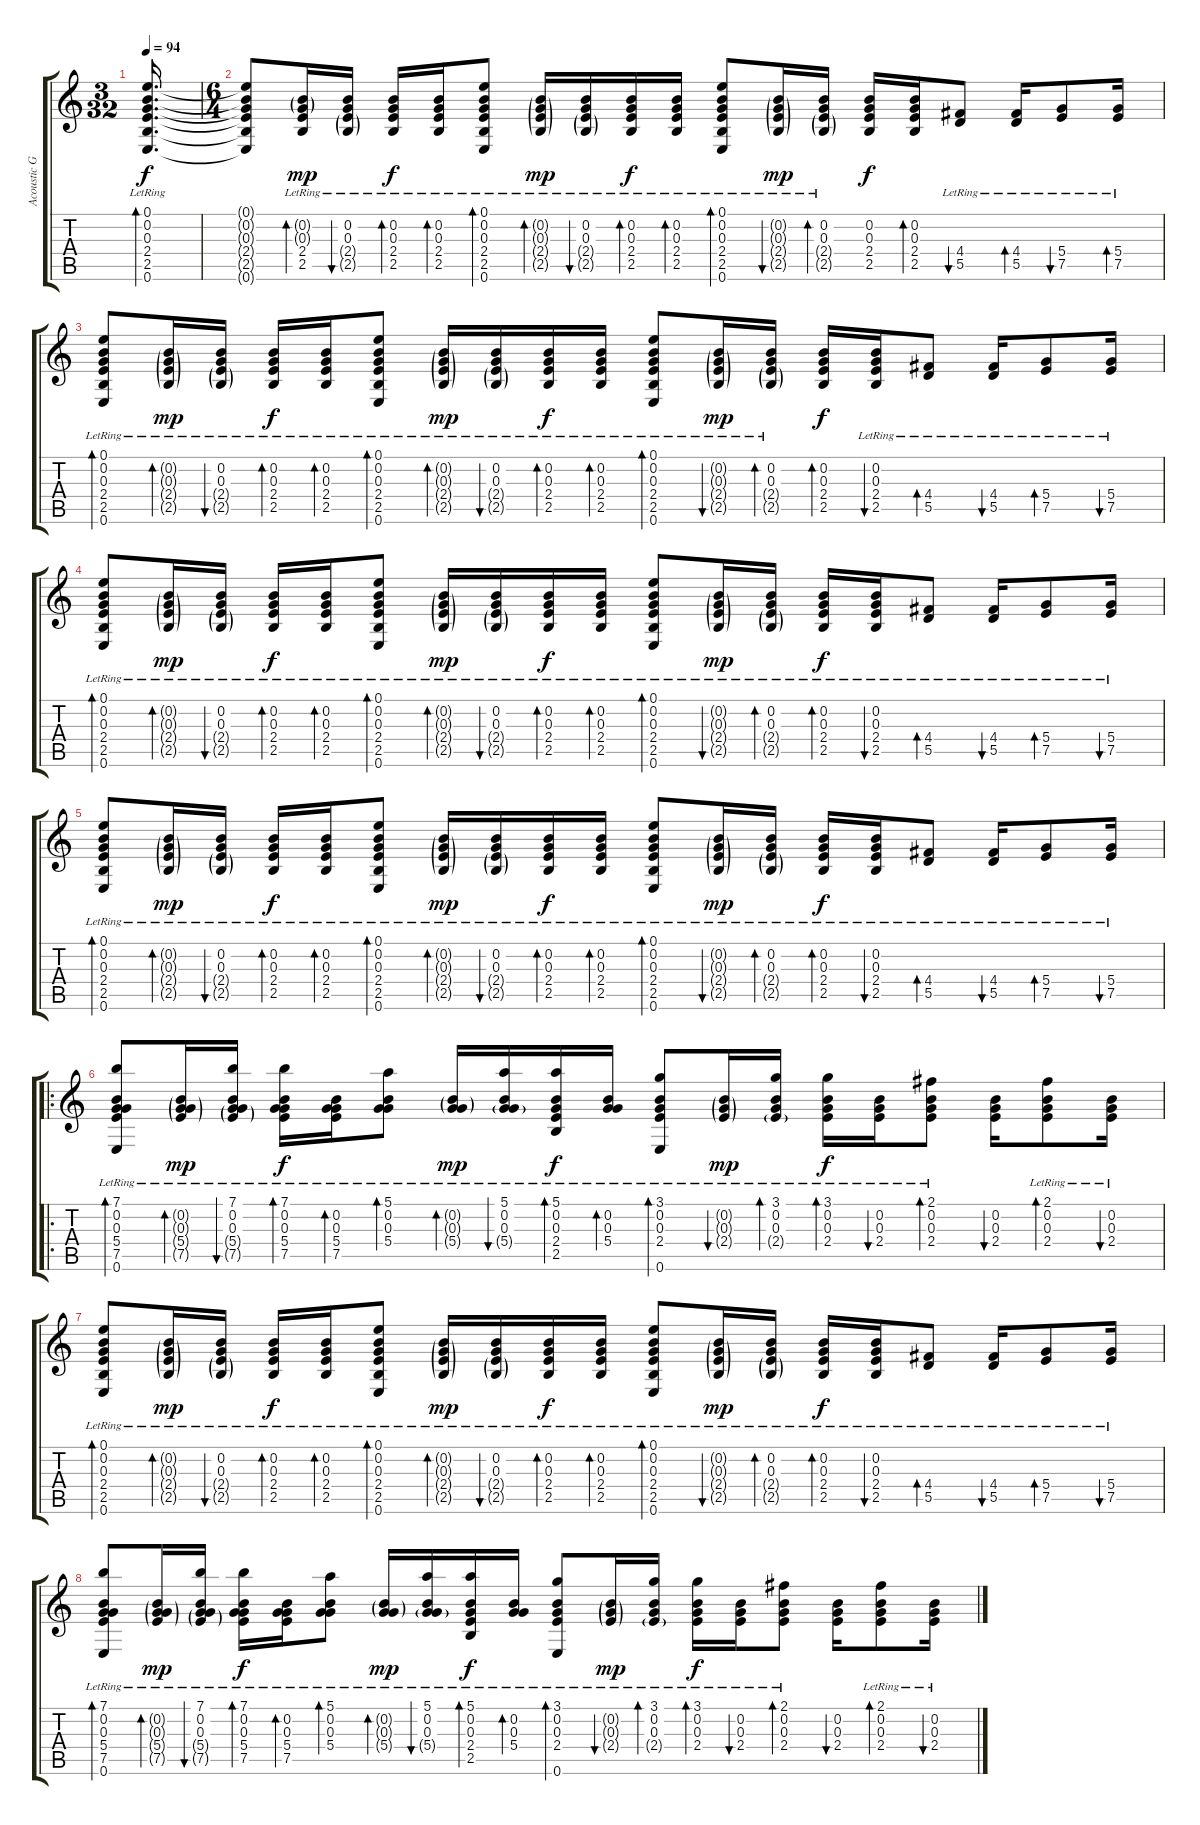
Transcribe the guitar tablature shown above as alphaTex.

\track ("Acoustic Guitar" "Acoustic G") {instrument acousticguitarsteel}
\staff {score tabs}
\tuning (E4 B3 G3 D3 A2 E2) {hide}
\ts (3 32)
\tempo 94
\clef g2
\ks c
(0.1{lr} 0.2 0.3{lr} 2.4{lr} 2.5{lr} 0.6{lr}).16{d bd 240 dy f instrument acousticguitarsteel} |
\ts (6 4)
(0.1{t} 0.2{t} 0.3{t} 2.4{t} 2.5{t} 0.6{t}).8 (0.2{g lr} 0.3{g lr} 2.4{lr} 2.5{lr}).16{bd 60 dy mp} (0.2{lr} 0.3{lr} 2.4{g lr} 2.5{g lr}).16{bu 60} (0.2{lr} 0.3{lr} 2.4{lr} 2.5{lr}).16{bd 60 dy f} (0.2{lr} 0.3{lr} 2.4{lr} 2.5{lr}).16{bd 60} (0.1{lr} 0.2{lr} 0.3{lr} 2.4{lr} 2.5{lr} 0.6{lr}).8{bd 60} (0.2{g lr} 0.3{g lr} 2.4{g lr} 2.5{g lr}).16{bd 60 dy mp} (0.2{lr} 0.3{lr} 2.4{g lr} 2.5{g lr}).16{bu 60} (0.2{lr} 0.3{lr} 2.4{lr} 2.5{lr}).16{bd 60 dy f} (0.2{lr} 0.3{lr} 2.4{lr} 2.5{lr}).16{bd 60} (0.1{lr} 0.2{lr} 0.3{lr} 2.4{lr} 2.5{lr} 0.6{lr}).8{bd 60} (0.2{g lr} 0.3{g lr} 2.4{g lr} 2.5{g lr}).16{bu 60 dy mp} (0.2{lr} 0.3{lr} 2.4{g lr} 2.5{g lr}).16{bd 60} (0.2 0.3 2.4 2.5).16{dy f} (0.2 0.3 2.4 2.5).16{bd 60} (4.4{lr} 5.5{lr}).8{bu 60} (4.4{lr} 5.5{lr}).16{bd 60} (5.4{lr} 7.5{lr}).8{bu 60} (5.4{lr} 7.5{lr}).16{bd 60} |
(0.1{lr} 0.2{lr} 0.3{lr} 2.4{lr} 2.5{lr} 0.6{lr}).8{bd 30} (0.2{g lr} 0.3{g lr} 2.4{g lr} 2.5{g lr}).16{bd 60 dy mp} (0.2{lr} 0.3{lr} 2.4{g lr} 2.5{g lr}).16{bu 60} (0.2{lr} 0.3{lr} 2.4{lr} 2.5{lr}).16{bd 60 dy f} (0.2{lr} 0.3{lr} 2.4{lr} 2.5{lr}).16{bd 60} (0.1{lr} 0.2{lr} 0.3{lr} 2.4{lr} 2.5{lr} 0.6{lr}).8{bd 60} (0.2{g lr} 0.3{g lr} 2.4{g lr} 2.5{g lr}).16{bd 60 dy mp} (0.2{lr} 0.3{lr} 2.4{g lr} 2.5{g lr}).16{bu 60} (0.2{lr} 0.3{lr} 2.4{lr} 2.5{lr}).16{bd 60 dy f} (0.2{lr} 0.3{lr} 2.4{lr} 2.5{lr}).16{bd 60} (0.1{lr} 0.2{lr} 0.3{lr} 2.4{lr} 2.5{lr} 0.6{lr}).8{bd 60} (0.2{g lr} 0.3{g lr} 2.4{g lr} 2.5{g lr}).16{bu 60 dy mp} (0.2{lr} 0.3{lr} 2.4{g lr} 2.5{g lr}).16{bd 60} (0.2 0.3 2.4 2.5).16{bd 60 dy f} (0.2{lr} 0.3{lr} 2.4{lr} 2.5{lr}).16{bu 60} (4.4{lr} 5.5{lr}).8{bd 60} (4.4{lr} 5.5{lr}).16{bu 60} (5.4{lr} 7.5{lr}).8{bd 60} (5.4{lr} 7.5{lr}).16{bu 60} |
(0.1{lr} 0.2{lr} 0.3{lr} 2.4{lr} 2.5{lr} 0.6{lr}).8{bd 30} (0.2{g lr} 0.3{g lr} 2.4{g lr} 2.5{g lr}).16{bd 60 dy mp} (0.2{lr} 0.3{lr} 2.4{g lr} 2.5{g lr}).16{bu 60} (0.2{lr} 0.3{lr} 2.4{lr} 2.5{lr}).16{bd 60 dy f} (0.2{lr} 0.3{lr} 2.4{lr} 2.5{lr}).16{bd 60} (0.1{lr} 0.2{lr} 0.3{lr} 2.4{lr} 2.5{lr} 0.6{lr}).8{bd 60} (0.2{g lr} 0.3{g lr} 2.4{g lr} 2.5{g lr}).16{bd 60 dy mp} (0.2{lr} 0.3{lr} 2.4{g lr} 2.5{g lr}).16{bu 60} (0.2{lr} 0.3{lr} 2.4{lr} 2.5{lr}).16{bd 60 dy f} (0.2{lr} 0.3{lr} 2.4{lr} 2.5{lr}).16{bd 60} (0.1{lr} 0.2{lr} 0.3{lr} 2.4{lr} 2.5{lr} 0.6{lr}).8{bd 60} (0.2{g lr} 0.3{g lr} 2.4{g lr} 2.5{g lr}).16{bu 60 dy mp} (0.2{lr} 0.3{lr} 2.4{g lr} 2.5{g lr}).16{bd 60} (0.2 0.3{lr} 2.4{lr} 2.5{lr}).16{bd 60 dy f} (0.2{lr} 0.3{lr} 2.4{lr} 2.5{lr}).16{bu 60} (4.4{lr} 5.5).8{bd 60} (4.4{lr} 5.5{lr}).16{bu 60} (5.4{lr} 7.5{lr}).8{bd 60} (5.4{lr} 7.5{lr}).16{bu 60} |
(0.1{lr} 0.2{lr} 0.3{lr} 2.4{lr} 2.5{lr} 0.6{lr}).8{bd 30} (0.2{g lr} 0.3{g lr} 2.4{g lr} 2.5{g lr}).16{bd 60 dy mp} (0.2{lr} 0.3{lr} 2.4{g lr} 2.5{g lr}).16{bu 60} (0.2{lr} 0.3{lr} 2.4{lr} 2.5{lr}).16{bd 60 dy f} (0.2{lr} 0.3{lr} 2.4{lr} 2.5{lr}).16{bd 60} (0.1{lr} 0.2{lr} 0.3{lr} 2.4{lr} 2.5{lr} 0.6{lr}).8{bd 60} (0.2{g lr} 0.3{g lr} 2.4{g lr} 2.5{g lr}).16{bd 60 dy mp} (0.2{lr} 0.3{lr} 2.4{g lr} 2.5{g lr}).16{bu 60} (0.2{lr} 0.3{lr} 2.4{lr} 2.5{lr}).16{bd 60 dy f} (0.2{lr} 0.3{lr} 2.4{lr} 2.5{lr}).16{bd 60} (0.1{lr} 0.2{lr} 0.3{lr} 2.4{lr} 2.5{lr} 0.6{lr}).8{bd 60} (0.2{g lr} 0.3{g lr} 2.4{g lr} 2.5{g lr}).16{bu 60 dy mp} (0.2{lr} 0.3{lr} 2.4{g lr} 2.5{g lr}).16{bd 60} (0.2 0.3{lr} 2.4{lr} 2.5{lr}).16{bd 60 dy f} (0.2{lr} 0.3{lr} 2.4{lr} 2.5{lr}).16{bu 60} (4.4{lr} 5.5).8{bd 60} (4.4{lr} 5.5{lr}).16{bu 60} (5.4{lr} 7.5{lr}).8{bd 60} (5.4{lr} 7.5{lr}).16{bu 60} |
\ro
(7.1{lr} 0.2{lr} 0.3{lr} 5.4{lr} 7.5{lr} 0.6{lr}).8{bd 30} (0.2{g lr} 0.3{g lr} 5.4{g lr} 7.5{g lr}).16{bd 60 dy mp} (7.1 0.2{lr} 0.3{lr} 5.4{g lr} 7.5{g lr}).16{bu 60} (7.1{lr} 0.2{lr} 0.3{lr} 5.4{lr} 7.5{lr}).16{bd 60 dy f} (0.2{lr} 0.3{lr} 5.4{lr} 7.5{lr}).16{bd 60} (5.1{lr} 0.2{lr} 0.3{lr} 5.4{lr}).8{bd 60} (0.2{g lr} 0.3{g lr} 5.4{g lr}).16{bd 60 dy mp} (5.1{lr} 0.2{lr} 0.3{lr} 5.4{g lr}).16{bu 60} (5.1{lr} 0.2{lr} 0.3{lr} 2.4{lr} 2.5{lr}).16{bd 60 dy f} (0.2{lr} 0.3{lr} 5.4{lr}).16{bd 60} (3.1 0.2{lr} 0.3{lr} 2.4{lr} 0.6).8{bd 60} (0.2{g lr} 0.3{g lr} 2.4{g lr}).16{bu 60 dy mp} (3.1{lr} 0.2{lr} 0.3{lr} 2.4{g lr}).16{bd 60} (3.1{lr} 0.2 0.3 2.4).16{bd 60 dy f} (0.2{lr} 0.3{lr} 2.4{lr}).16{bu 60} (2.1{lr} 0.2 0.3 2.4{lr}).8{bd 60} (0.2 0.3 2.4).16{bu 60} (2.1{lr} 0.2 0.3 2.4{lr}).8{bd 60} (0.2 0.3 2.4{lr}).16{bu 60} |
(0.1{lr} 0.2{lr} 0.3{lr} 2.4{lr} 2.5{lr} 0.6{lr}).8{bd 30} (0.2{g lr} 0.3{g lr} 2.4{g lr} 2.5{g lr}).16{bd 60 dy mp} (0.2{lr} 0.3{lr} 2.4{g lr} 2.5{g lr}).16{bu 60} (0.2{lr} 0.3{lr} 2.4{lr} 2.5{lr}).16{bd 60 dy f} (0.2{lr} 0.3{lr} 2.4{lr} 2.5{lr}).16{bd 60} (0.1{lr} 0.2{lr} 0.3{lr} 2.4{lr} 2.5{lr} 0.6{lr}).8{bd 60} (0.2{g lr} 0.3{g lr} 2.4{g lr} 2.5{g lr}).16{bd 60 dy mp} (0.2{lr} 0.3{lr} 2.4{g lr} 2.5{g lr}).16{bu 60} (0.2{lr} 0.3{lr} 2.4{lr} 2.5{lr}).16{bd 60 dy f} (0.2{lr} 0.3{lr} 2.4{lr} 2.5{lr}).16{bd 60} (0.1{lr} 0.2{lr} 0.3{lr} 2.4{lr} 2.5{lr} 0.6{lr}).8{bd 60} (0.2{g lr} 0.3{g lr} 2.4{g lr} 2.5{g lr}).16{bu 60 dy mp} (0.2{lr} 0.3{lr} 2.4{g lr} 2.5{g lr}).16{bd 60} (0.2 0.3{lr} 2.4{lr} 2.5{lr}).16{bd 60 dy f} (0.2{lr} 0.3{lr} 2.4{lr} 2.5{lr}).16{bu 60} (4.4{lr} 5.5).8{bd 60} (4.4{lr} 5.5{lr}).16{bu 60} (5.4{lr} 7.5{lr}).8{bd 60} (5.4{lr} 7.5{lr}).16{bu 60} |
(7.1{lr} 0.2{lr} 0.3{lr} 5.4{lr} 7.5{lr} 0.6{lr}).8{bd 30} (0.2{g lr} 0.3{g lr} 5.4{g lr} 7.5{g lr}).16{bd 60 dy mp} (7.1 0.2{lr} 0.3{lr} 5.4{g lr} 7.5{g lr}).16{bu 60} (7.1{lr} 0.2{lr} 0.3{lr} 5.4{lr} 7.5{lr}).16{bd 60 dy f} (0.2{lr} 0.3{lr} 5.4{lr} 7.5{lr}).16{bd 60} (5.1{lr} 0.2{lr} 0.3{lr} 5.4{lr}).8{bd 60} (0.2{g lr} 0.3{g lr} 5.4{g lr}).16{bd 60 dy mp} (5.1{lr} 0.2{lr} 0.3{lr} 5.4{g lr}).16{bu 60} (5.1{lr} 0.2{lr} 0.3{lr} 2.4{lr} 2.5{lr}).16{bd 60 dy f} (0.2{lr} 0.3{lr} 5.4{lr}).16{bd 60} (3.1 0.2{lr} 0.3{lr} 2.4{lr} 0.6).8{bd 60} (0.2{g lr} 0.3{g lr} 2.4{g lr}).16{bu 60 dy mp} (3.1{lr} 0.2{lr} 0.3{lr} 2.4{g lr}).16{bd 60} (3.1{lr} 0.2 0.3 2.4).16{bd 60 dy f} (0.2{lr} 0.3{lr} 2.4{lr}).16{bu 60} (2.1{lr} 0.2 0.3 2.4{lr}).8{bd 60} (0.2 0.3 2.4).16{bu 60} (2.1{lr} 0.2 0.3 2.4{lr}).8{bd 60} (0.2 0.3 2.4{lr}).16{bu 60}
